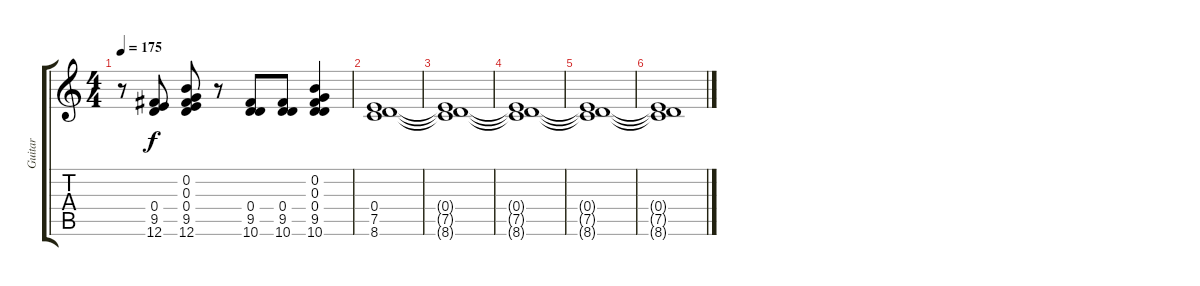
\track ("Guitar" "Guitar") {mute instrument acousticguitarsteel}
\staff {score tabs}
\tuning (E4 B3 G3 D3 A2 E2) {hide}
\ts (4 4)
\tempo 175
\clef g2
\ks c
r.8{dy f} (0.4 9.5 12.6).8 (0.2 0.3 0.4 9.5 12.6).8 r.8 (0.4 9.5 10.6).8 (0.4 9.5 10.6).8 (0.2 0.3 0.4 9.5 10.6).4 |
(0.4 7.5 8.6).1{volume 2} |
(0.4{t} 7.5{t} 8.6{t}).1 |
(0.4{t} 7.5{t} 8.6{t}).1 |
(0.4{t} 7.5{t} 8.6{t}).1 |
(0.4{t} 7.5{t} 8.6{t}).1{volume 0}
